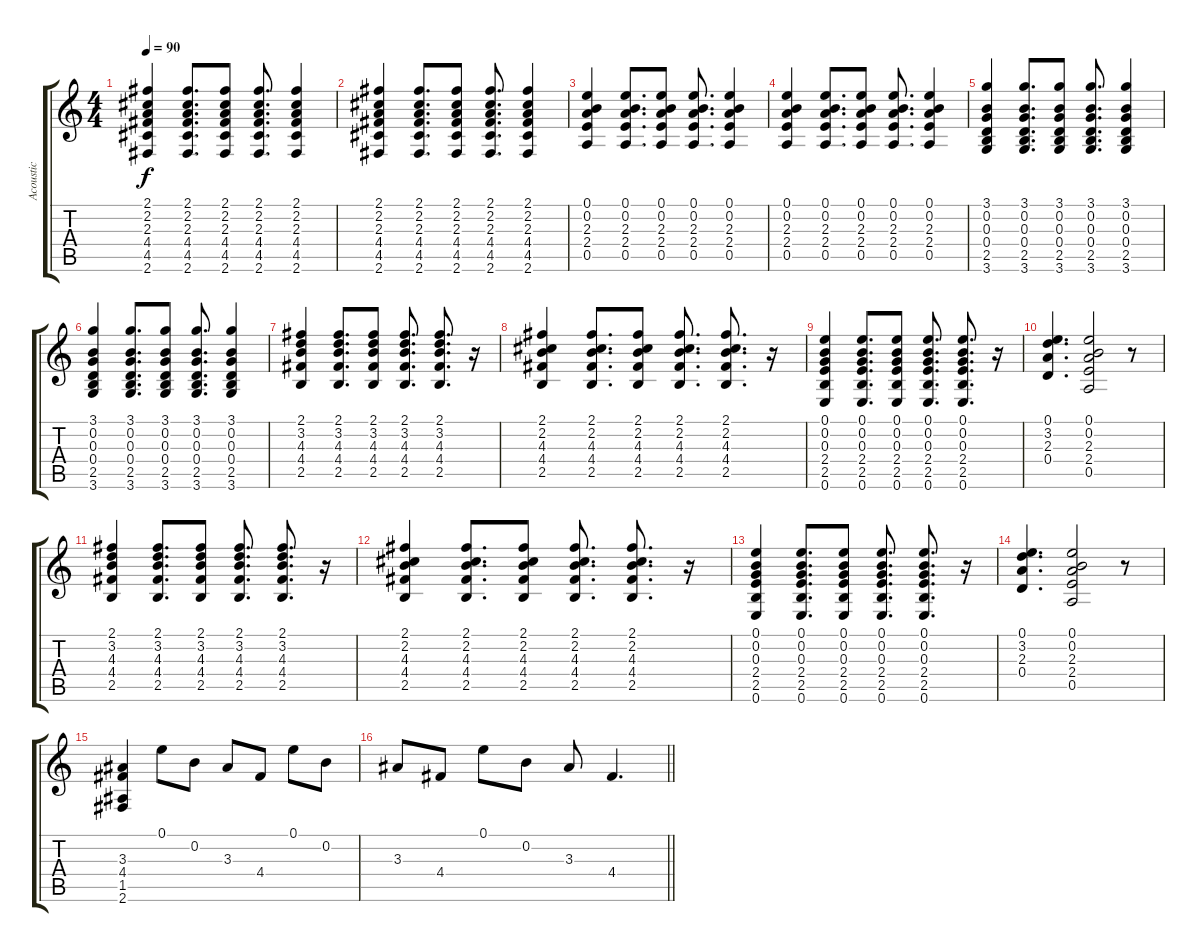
\track ("Acoustic" "Acoustic") {instrument acousticguitarnylon}
\staff {score tabs}
\tuning (E4 B3 G3 D3 A2 E2) {hide}
\ts (4 4)
\tempo 90
\clef g2
\ks c
(2.1 2.2 2.3 4.4 4.5 2.6).4{dy f} (2.1 2.2 2.3 4.4 4.5 2.6).8{d} (2.1 2.2 2.3 4.4 4.5 2.6).8 (2.1 2.2 2.3 4.4 4.5 2.6).8{d} (2.1 2.2 2.3 4.4 4.5 2.6).4 |
(2.1 2.2 2.3 4.4 4.5 2.6).4 (2.1 2.2 2.3 4.4 4.5 2.6).8{d} (2.1 2.2 2.3 4.4 4.5 2.6).8 (2.1 2.2 2.3 4.4 4.5 2.6).8{d} (2.1 2.2 2.3 4.4 4.5 2.6).4 |
(0.1 0.2 2.3 2.4 0.5).4 (0.1 0.2 2.3 2.4 0.5).8{d} (0.1 0.2 2.3 2.4 0.5).8 (0.1 0.2 2.3 2.4 0.5).8{d} (0.1 0.2 2.3 2.4 0.5).4 |
(0.1 0.2 2.3 2.4 0.5).4 (0.1 0.2 2.3 2.4 0.5).8{d} (0.1 0.2 2.3 2.4 0.5).8 (0.1 0.2 2.3 2.4 0.5).8{d} (0.1 0.2 2.3 2.4 0.5).4 |
(3.1 0.2 0.3 0.4 2.5 3.6).4 (3.1 0.2 0.3 0.4 2.5 3.6).8{d} (3.1 0.2 0.3 0.4 2.5 3.6).8 (3.1 0.2 0.3 0.4 2.5 3.6).8{d} (3.1 0.2 0.3 0.4 2.5 3.6).4 |
(3.1 0.2 0.3 0.4 2.5 3.6).4 (3.1 0.2 0.3 0.4 2.5 3.6).8{d} (3.1 0.2 0.3 0.4 2.5 3.6).8 (3.1 0.2 0.3 0.4 2.5 3.6).8{d} (3.1 0.2 0.3 0.4 2.5 3.6).4 |
(2.1 3.2 4.3 4.4 2.5).4 (2.1 3.2 4.3 4.4 2.5).8{d} (2.1 3.2 4.3 4.4 2.5).8 (2.1 3.2 4.3 4.4 2.5).8{d} (2.1 3.2 4.3 4.4 2.5).8{d} r.16 |
(2.1 2.2 4.3 4.4 2.5).4 (2.1 2.2 4.3 4.4 2.5).8{d} (2.1 2.2 4.3 4.4 2.5).8 (2.1 2.2 4.3 4.4 2.5).8{d} (2.1 2.2 4.3 4.4 2.5).8{d} r.16 |
(0.1 0.2 0.3 2.4 2.5 0.6).4 (0.1 0.2 0.3 2.4 2.5 0.6).8{d} (0.1 0.2 0.3 2.4 2.5 0.6).8 (0.1 0.2 0.3 2.4 2.5 0.6).8{d} (0.1 0.2 0.3 2.4 2.5 0.6).8{d} r.16 |
(0.1 3.2 2.3 0.4).4{d} (0.1 0.2 2.3 2.4 0.5).2 r.8 |
(2.1 3.2 4.3 4.4 2.5).4 (2.1 3.2 4.3 4.4 2.5).8{d} (2.1 3.2 4.3 4.4 2.5).8 (2.1 3.2 4.3 4.4 2.5).8{d} (2.1 3.2 4.3 4.4 2.5).8{d} r.16 |
(2.1 2.2 4.3 4.4 2.5).4 (2.1 2.2 4.3 4.4 2.5).8{d} (2.1 2.2 4.3 4.4 2.5).8 (2.1 2.2 4.3 4.4 2.5).8{d} (2.1 2.2 4.3 4.4 2.5).8{d} r.16 |
(0.1 0.2 0.3 2.4 2.5 0.6).4 (0.1 0.2 0.3 2.4 2.5 0.6).8{d} (0.1 0.2 0.3 2.4 2.5 0.6).8 (0.1 0.2 0.3 2.4 2.5 0.6).8{d} (0.1 0.2 0.3 2.4 2.5 0.6).8{d} r.16 |
(0.1 3.2 2.3 0.4).4{d} (0.1 0.2 2.3 2.4 0.5).2 r.8 |
(3.3 4.4 1.5 2.6).4 0.1.8 0.2.8 3.3.8 4.4.8 0.1.8 0.2.8 |
\barLineRight lightlight
3.3.8 4.4.8 0.1.8 0.2.8 3.3.8 4.4.4{d}
